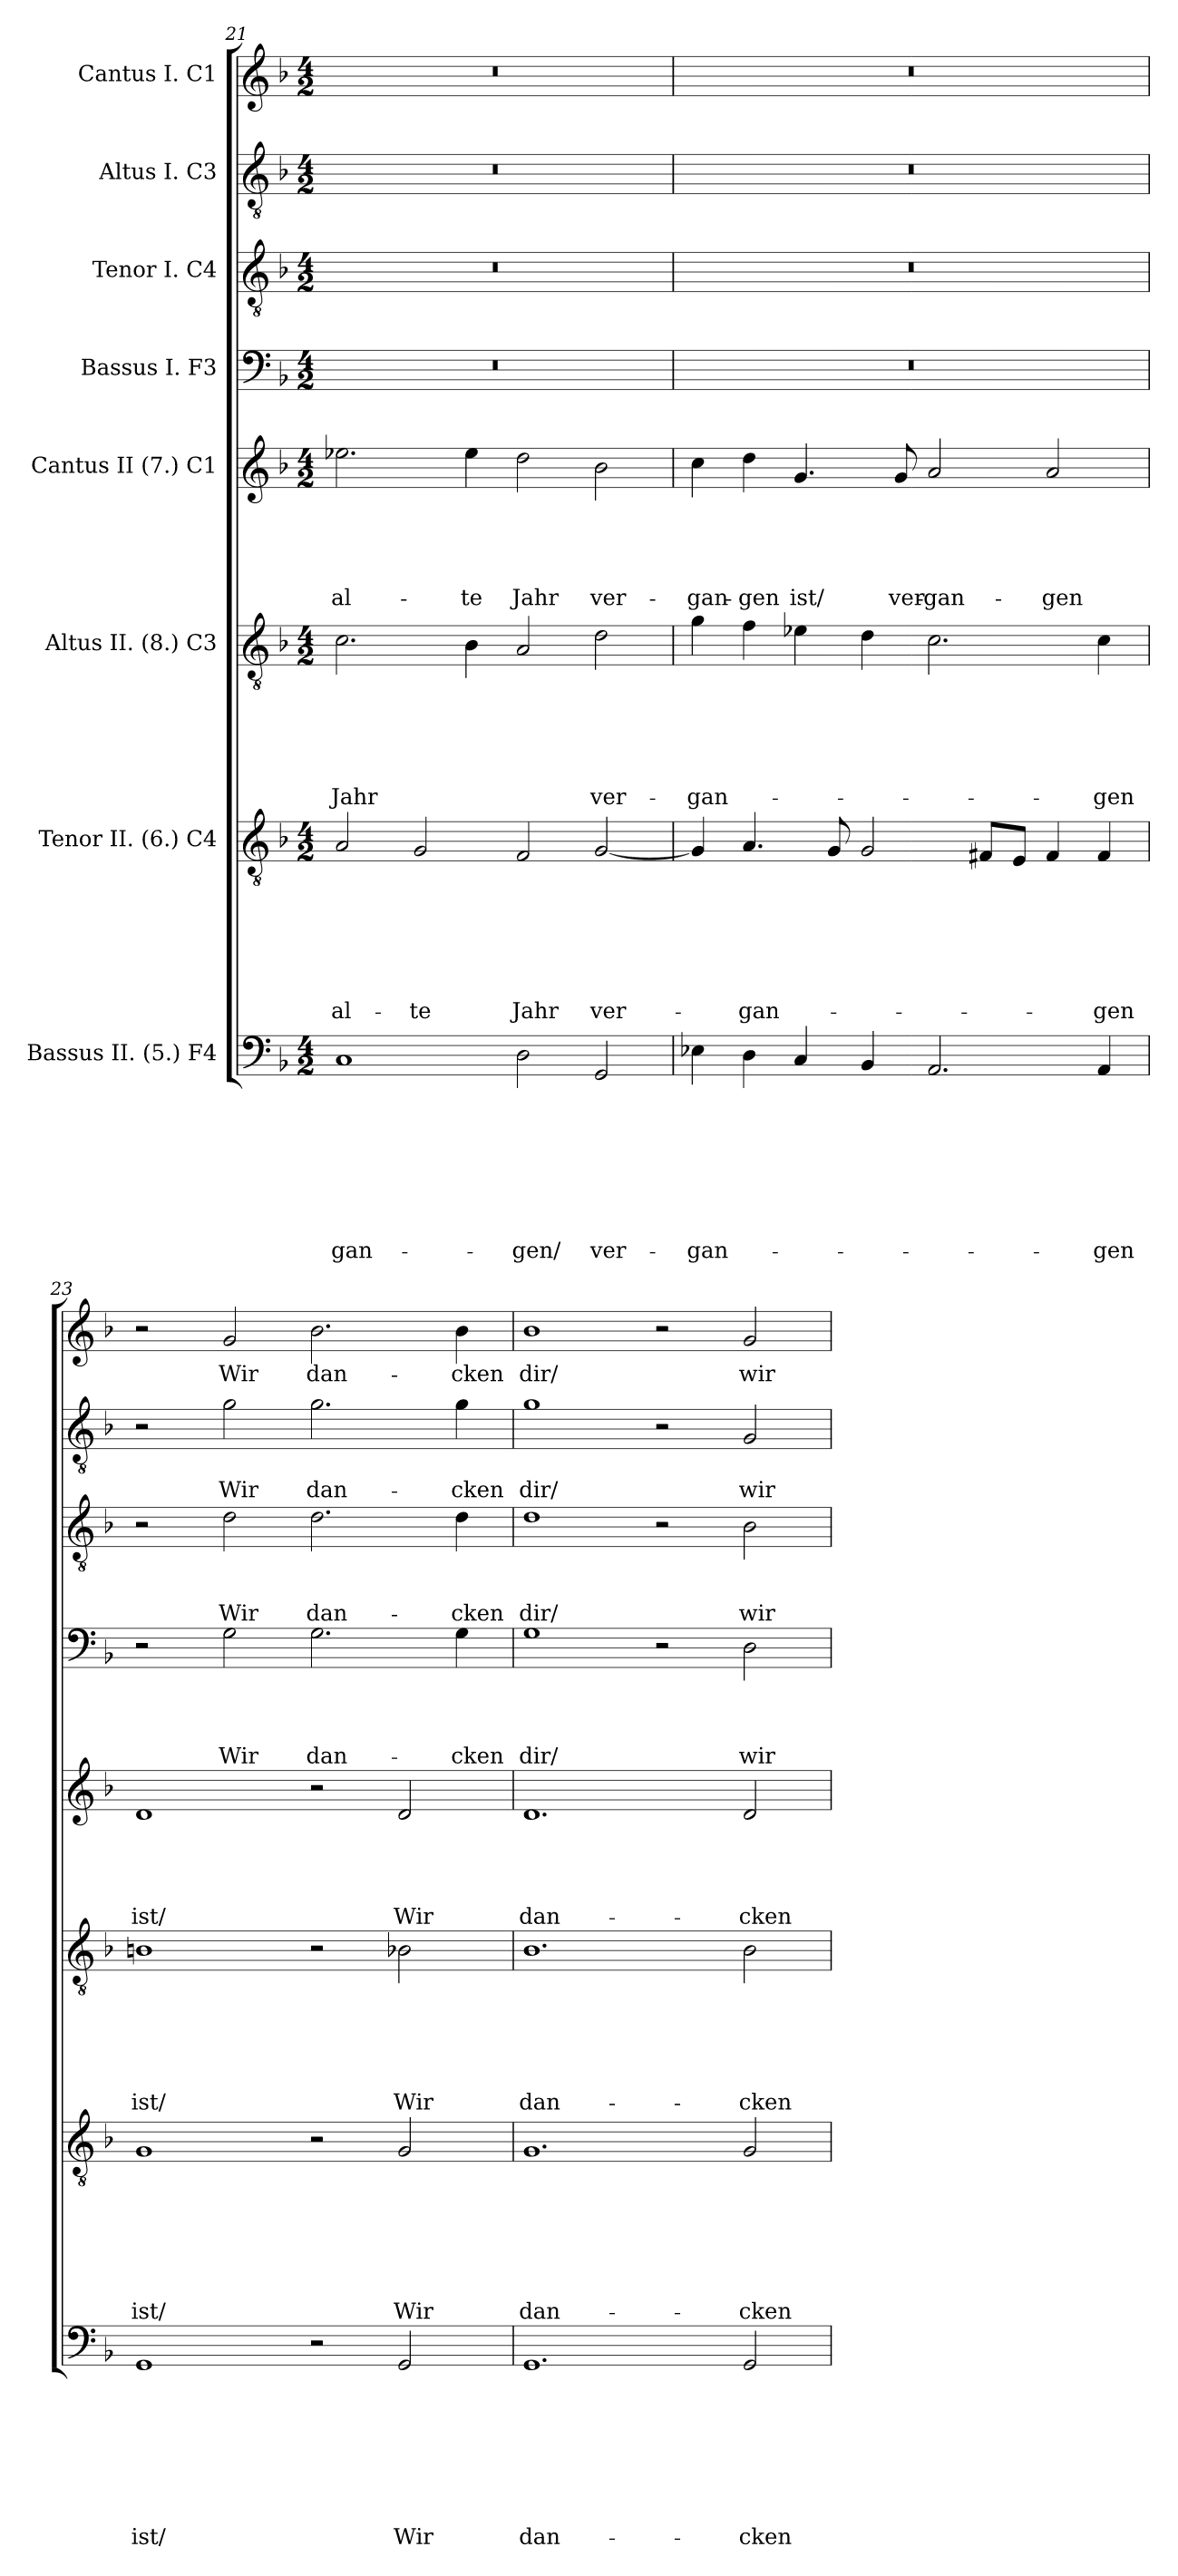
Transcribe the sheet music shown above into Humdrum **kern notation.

**kern	**text	**text	**text	**text	**text	**text	**text	**text	**kern	**text	**text	**text	**text	**text	**text	**text	**kern	**text	**text	**text	**text	**text	**text	**kern	**text	**text	**text	**text	**text	**kern	**text	**text	**text	**text	**kern	**text	**text	**text	**kern	**text	**text	**kern	**text
*part8	*part8	*part8	*part8	*part8	*part8	*part8	*part8	*part8	*part7	*part7	*part7	*part7	*part7	*part7	*part7	*part7	*part6	*part6	*part6	*part6	*part6	*part6	*part6	*part5	*part5	*part5	*part5	*part5	*part5	*part4	*part4	*part4	*part4	*part4	*part3	*part3	*part3	*part3	*part2	*part2	*part2	*part1	*part1
*staff8	*staff8	*staff8	*staff8	*staff8	*staff8	*staff8	*staff8	*staff8	*staff7	*staff7	*staff7	*staff7	*staff7	*staff7	*staff7	*staff7	*staff6	*staff6	*staff6	*staff6	*staff6	*staff6	*staff6	*staff5	*staff5	*staff5	*staff5	*staff5	*staff5	*staff4	*staff4	*staff4	*staff4	*staff4	*staff3	*staff3	*staff3	*staff3	*staff2	*staff2	*staff2	*staff1	*staff1
*I"Bassus II. (5.) F4	*	*	*	*	*	*	*	*	*I"Tenor II. (6.) C4	*	*	*	*	*	*	*	*I"Altus II. (8.) C3	*	*	*	*	*	*	*I"Cantus  II (7.) C1	*	*	*	*	*	*I"Bassus I. F3	*	*	*	*	*I"Tenor I.  C4	*	*	*	*I"Altus I. C3	*	*	*I"Cantus I. C1	*
!!LO:PB:g=z
*clefF4	*	*	*	*	*	*	*	*	*clefGv2	*	*	*	*	*	*	*	*clefGv2	*	*	*	*	*	*	*clefG2	*	*	*	*	*	*clefF4	*	*	*	*	*clefGv2	*	*	*	*clefGv2	*	*	*clefG2	*
*k[b-]	*	*	*	*	*	*	*	*	*k[b-]	*	*	*	*	*	*	*	*k[b-]	*	*	*	*	*	*	*k[b-]	*	*	*	*	*	*k[b-]	*	*	*	*	*k[b-]	*	*	*	*k[b-]	*	*	*k[b-]	*
*F:	*	*	*	*	*	*	*	*	*F:	*	*	*	*	*	*	*	*F:	*	*	*	*	*	*	*F:	*	*	*	*	*	*F:	*	*	*	*	*F:	*	*	*	*F:	*	*	*F:	*
*M4/2	*	*	*	*	*	*	*	*	*M4/2	*	*	*	*	*	*	*	*M4/2	*	*	*	*	*	*	*M4/2	*	*	*	*	*	*M4/2	*	*	*	*	*M4/2	*	*	*	*M4/2	*	*	*M4/2	*
=21	=21	=21	=21	=21	=21	=21	=21	=21	=21	=21	=21	=21	=21	=21	=21	=21	=21	=21	=21	=21	=21	=21	=21	=21	=21	=21	=21	=21	=21	=21	=21	=21	=21	=21	=21	=21	=21	=21	=21	=21	=21	=21	=21
!	!	!	!	!	!	!	!	!LO:LY:b	!	!	!	!	!	!	!	!LO:LY:b	!	!	!	!	!	!	!LO:LY:b	!	!	!	!	!	!LO:LY:b	!	!	!	!	!	!	!	!	!	!	!	!	!	!
1C	.	.	.	.	.	.	.	-gan-	2A/	.	.	.	.	.	.	al-	2.c\	.	.	.	.	.	Jahr	2.ee-X\	.	.	.	.	al-	0r	.	.	.	.	0r	.	.	.	0r	.	.	0r	.
!	!	!	!	!	!	!	!	!	!	!	!	!	!	!	!	!LO:LY:b	!	!	!	!	!	!	!	!	!	!	!	!	!	!	!	!	!	!	!	!	!	!	!	!	!	!	!
.	.	.	.	.	.	.	.	.	2G/	.	.	.	.	.	.	-te	.	.	.	.	.	.	.	.	.	.	.	.	.	.	.	.	.	.	.	.	.	.	.	.	.	.	.
!	!	!	!	!	!	!	!	!	!	!	!	!	!	!	!	!	!	!	!	!	!	!	!	!	!	!	!	!	!LO:LY:b	!	!	!	!	!	!	!	!	!	!	!	!	!	!
.	.	.	.	.	.	.	.	.	.	.	.	.	.	.	.	.	4B-\	.	.	.	.	.	.	4ee-\	.	.	.	.	-te	.	.	.	.	.	.	.	.	.	.	.	.	.	.
!	!	!	!	!	!	!	!	!LO:LY:b	!	!	!	!	!	!	!	!LO:LY:b	!	!	!	!	!	!	!	!	!	!	!	!	!LO:LY:b	!	!	!	!	!	!	!	!	!	!	!	!	!	!
2D\	.	.	.	.	.	.	.	-gen/	2F/	.	.	.	.	.	.	Jahr	2A/	.	.	.	.	.	.	2dd\	.	.	.	.	Jahr	.	.	.	.	.	.	.	.	.	.	.	.	.	.
!	!	!	!	!	!	!	!	!LO:LY:b	!	!	!	!	!	!	!	!LO:LY:b	!	!	!	!	!	!	!LO:LY:b	!	!	!	!	!	!LO:LY:b	!	!	!	!	!	!	!	!	!	!	!	!	!	!
2GG/	.	.	.	.	.	.	.	ver-	[2G/	.	.	.	.	.	.	ver-	2d\	.	.	.	.	.	ver-	2b-\	.	.	.	.	ver-	.	.	.	.	.	.	.	.	.	.	.	.	.	.
=22	=22	=22	=22	=22	=22	=22	=22	=22	=22	=22	=22	=22	=22	=22	=22	=22	=22	=22	=22	=22	=22	=22	=22	=22	=22	=22	=22	=22	=22	=22	=22	=22	=22	=22	=22	=22	=22	=22	=22	=22	=22	=22	=22
!	!	!	!	!	!	!	!	!LO:LY:b	!	!	!	!	!	!	!	!	!	!	!	!	!	!	!LO:LY:b	!	!	!	!	!	!LO:LY:b	!	!	!	!	!	!	!	!	!	!	!	!	!	!
4E-X\	.	.	.	.	.	.	.	-gan-	4G/]	.	.	.	.	.	.	.	4g\	.	.	.	.	.	-gan-	4cc\	.	.	.	.	-gan-	0r	.	.	.	.	0r	.	.	.	0r	.	.	0r	.
!	!	!	!	!	!	!	!	!	!	!	!	!	!	!	!	!LO:LY:b	!	!	!	!	!	!	!	!	!	!	!	!	!LO:LY:b	!	!	!	!	!	!	!	!	!	!	!	!	!	!
4D\	.	.	.	.	.	.	.	.	4.A/	.	.	.	.	.	.	-gan-	4f\	.	.	.	.	.	.	4dd\	.	.	.	.	-gen	.	.	.	.	.	.	.	.	.	.	.	.	.	.
!	!	!	!	!	!	!	!	!	!	!	!	!	!	!	!	!	!	!	!	!	!	!	!	!	!	!	!	!	!LO:LY:b	!	!	!	!	!	!	!	!	!	!	!	!	!	!
4C/	.	.	.	.	.	.	.	.	.	.	.	.	.	.	.	.	4e-X\	.	.	.	.	.	.	4.g/	.	.	.	.	ist/	.	.	.	.	.	.	.	.	.	.	.	.	.	.
.	.	.	.	.	.	.	.	.	8G/	.	.	.	.	.	.	.	.	.	.	.	.	.	.	.	.	.	.	.	.	.	.	.	.	.	.	.	.	.	.	.	.	.	.
4BB-/	.	.	.	.	.	.	.	.	2G/	.	.	.	.	.	.	.	4d\	.	.	.	.	.	.	.	.	.	.	.	.	.	.	.	.	.	.	.	.	.	.	.	.	.	.
!	!	!	!	!	!	!	!	!	!	!	!	!	!	!	!	!	!	!	!	!	!	!	!	!	!	!	!	!	!LO:LY:b	!	!	!	!	!	!	!	!	!	!	!	!	!	!
.	.	.	.	.	.	.	.	.	.	.	.	.	.	.	.	.	.	.	.	.	.	.	.	8g/	.	.	.	.	ver-	.	.	.	.	.	.	.	.	.	.	.	.	.	.
!	!	!	!	!	!	!	!	!	!	!	!	!	!	!	!	!	!	!	!	!	!	!	!	!	!	!	!	!	!LO:LY:b	!	!	!	!	!	!	!	!	!	!	!	!	!	!
2.AA/	.	.	.	.	.	.	.	.	.	.	.	.	.	.	.	.	2.c\	.	.	.	.	.	.	2a/	.	.	.	.	-gan-	.	.	.	.	.	.	.	.	.	.	.	.	.	.
.	.	.	.	.	.	.	.	.	8F#X/L	.	.	.	.	.	.	.	.	.	.	.	.	.	.	.	.	.	.	.	.	.	.	.	.	.	.	.	.	.	.	.	.	.	.
.	.	.	.	.	.	.	.	.	8E/J	.	.	.	.	.	.	.	.	.	.	.	.	.	.	.	.	.	.	.	.	.	.	.	.	.	.	.	.	.	.	.	.	.	.
!	!	!	!	!	!	!	!	!	!	!	!	!	!	!	!	!	!	!	!	!	!	!	!	!	!	!	!	!	!LO:LY:b	!	!	!	!	!	!	!	!	!	!	!	!	!	!
.	.	.	.	.	.	.	.	.	4F#/	.	.	.	.	.	.	.	.	.	.	.	.	.	.	2a/	.	.	.	.	-gen	.	.	.	.	.	.	.	.	.	.	.	.	.	.
!	!	!	!	!	!	!	!	!LO:LY:b	!	!	!	!	!	!	!	!LO:LY:b	!	!	!	!	!	!	!LO:LY:b	!	!	!	!	!	!	!	!	!	!	!	!	!	!	!	!	!	!	!	!
4AA/	.	.	.	.	.	.	.	-gen	4F#/	.	.	.	.	.	.	-gen	4c\	.	.	.	.	.	-gen	.	.	.	.	.	.	.	.	.	.	.	.	.	.	.	.	.	.	.	.
=23	=23	=23	=23	=23	=23	=23	=23	=23	=23	=23	=23	=23	=23	=23	=23	=23	=23	=23	=23	=23	=23	=23	=23	=23	=23	=23	=23	=23	=23	=23	=23	=23	=23	=23	=23	=23	=23	=23	=23	=23	=23	=23	=23
!	!	!	!	!	!	!	!	!LO:LY:b	!	!	!	!	!	!	!	!LO:LY:b	!	!	!	!	!	!	!LO:LY:b	!	!	!	!	!	!LO:LY:b	!	!	!	!	!	!	!	!	!	!	!	!	!	!
1GG	.	.	.	.	.	.	.	ist/	1G	.	.	.	.	.	.	ist/	1Bn	.	.	.	.	.	ist/	1d	.	.	.	.	ist/	2r	.	.	.	.	2r	.	.	.	2r	.	.	2r	.
!	!	!	!	!	!	!	!	!	!	!	!	!	!	!	!	!	!	!	!	!	!	!	!	!	!	!	!	!	!	!	!	!	!	!LO:LY:b	!	!	!	!LO:LY:b	!	!	!LO:LY:b	!	!LO:LY:b
.	.	.	.	.	.	.	.	.	.	.	.	.	.	.	.	.	.	.	.	.	.	.	.	.	.	.	.	.	.	2G\	.	.	.	Wir	2d\	.	.	Wir	2g\	.	Wir	2g/	Wir
!	!	!	!	!	!	!	!	!	!	!	!	!	!	!	!	!	!	!	!	!	!	!	!	!	!	!	!	!	!	!	!	!	!	!LO:LY:b	!	!	!	!LO:LY:b	!	!	!LO:LY:b	!	!LO:LY:b
2r	.	.	.	.	.	.	.	.	2r	.	.	.	.	.	.	.	2r	.	.	.	.	.	.	2r	.	.	.	.	.	2.G\	.	.	.	dan-	2.d\	.	.	dan-	2.g\	.	dan-	2.b-\	dan-
!	!	!	!	!	!	!	!	!LO:LY:b	!	!	!	!	!	!	!	!LO:LY:b	!	!	!	!	!	!	!LO:LY:b	!	!	!	!	!	!LO:LY:b	!	!	!	!	!	!	!	!	!	!	!	!	!	!
2GG/	.	.	.	.	.	.	.	Wir	2G/	.	.	.	.	.	.	Wir	2B-X\	.	.	.	.	.	Wir	2d/	.	.	.	.	Wir	.	.	.	.	.	.	.	.	.	.	.	.	.	.
!	!	!	!	!	!	!	!	!	!	!	!	!	!	!	!	!	!	!	!	!	!	!	!	!	!	!	!	!	!	!	!	!	!	!LO:LY:b	!	!	!	!LO:LY:b	!	!	!LO:LY:b	!	!LO:LY:b
.	.	.	.	.	.	.	.	.	.	.	.	.	.	.	.	.	.	.	.	.	.	.	.	.	.	.	.	.	.	4G\	.	.	.	-cken	4d\	.	.	-cken	4g\	.	-cken	4b-\	-cken
=24	=24	=24	=24	=24	=24	=24	=24	=24	=24	=24	=24	=24	=24	=24	=24	=24	=24	=24	=24	=24	=24	=24	=24	=24	=24	=24	=24	=24	=24	=24	=24	=24	=24	=24	=24	=24	=24	=24	=24	=24	=24	=24	=24
!	!	!	!	!	!	!	!	!LO:LY:b	!	!	!	!	!	!	!	!LO:LY:b	!	!	!	!	!	!	!LO:LY:b	!	!	!	!	!	!LO:LY:b	!	!	!	!	!LO:LY:b	!	!	!	!LO:LY:b	!	!	!LO:LY:b	!	!LO:LY:b
1.GG	.	.	.	.	.	.	.	dan-	1.G	.	.	.	.	.	.	dan-	1.B-	.	.	.	.	.	dan-	1.d	.	.	.	.	dan-	1G	.	.	.	dir/	1d	.	.	dir/	1g	.	dir/	1b-	dir/
.	.	.	.	.	.	.	.	.	.	.	.	.	.	.	.	.	.	.	.	.	.	.	.	.	.	.	.	.	.	2r	.	.	.	.	2r	.	.	.	2r	.	.	2r	.
!	!	!	!	!	!	!	!	!LO:LY:b	!	!	!	!	!	!	!	!LO:LY:b	!	!	!	!	!	!	!LO:LY:b	!	!	!	!	!	!LO:LY:b	!	!	!	!	!LO:LY:b	!	!	!	!LO:LY:b	!	!	!LO:LY:b	!	!LO:LY:b
2GG/	.	.	.	.	.	.	.	-cken	2G/	.	.	.	.	.	.	-cken	2B-\	.	.	.	.	.	-cken	2d/	.	.	.	.	-cken	2D\	.	.	.	wir	2B-\	.	.	wir	2G/	.	wir	2g/	wir
=	=	=	=	=	=	=	=	=	=	=	=	=	=	=	=	=	=	=	=	=	=	=	=	=	=	=	=	=	=	=	=	=	=	=	=	=	=	=	=	=	=	=	=
*-	*-	*-	*-	*-	*-	*-	*-	*-	*-	*-	*-	*-	*-	*-	*-	*-	*-	*-	*-	*-	*-	*-	*-	*-	*-	*-	*-	*-	*-	*-	*-	*-	*-	*-	*-	*-	*-	*-	*-	*-	*-	*-	*-
